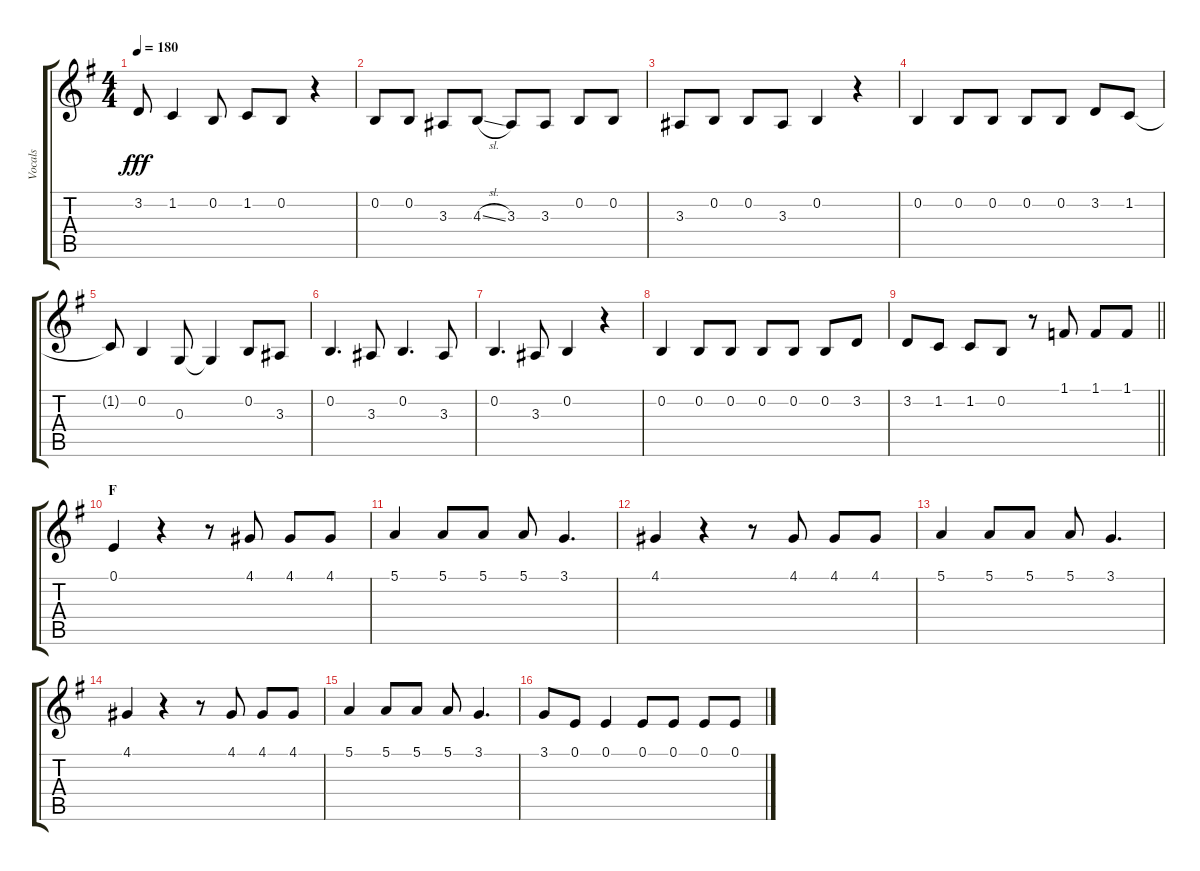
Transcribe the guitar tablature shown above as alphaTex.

\track ("Vocals" "Vocals") {instrument voiceoohs}
\staff {score tabs}
\tuning (E4 B3 G3 D3 A2 E2) {hide}
\ts (4 4)
\tempo 180
\clef g2
\ks g
3.2.8{dy fff} 1.2.4 0.2.8 1.2.8 0.2.8 r.4 |
0.2.8 0.2.8 3.3.8 4.3{sl}.8 3.3.8 3.3.8 0.2.8 0.2.8 |
3.3.8 0.2.8 0.2.8 3.3.8 0.2.4 r.4 |
0.2.4 0.2.8 0.2.8 0.2.8 0.2.8 3.2.8 1.2.8 |
1.2{t}.8 0.2.4 0.3.8 0.3{t}.4 0.2.8 3.3.8 |
0.2.4{d} 3.3.8 0.2.4{d} 3.3.8 |
0.2.4{d} 3.3.8 0.2.4 r.4 |
0.2.4 0.2.8 0.2.8 0.2.8 0.2.8 0.2.8 3.2.8 |
\barLineRight lightlight
3.2.8 1.2.8 1.2.8 0.2.8 r.8 1.1.8 1.1.8 1.1.8 |
\section ("" "F")
0.1.4 r.4 r.8 4.1.8 4.1.8 4.1.8 |
5.1.4 5.1.8 5.1.8 5.1.8 3.1.4{d} |
4.1.4 r.4 r.8 4.1.8 4.1.8 4.1.8 |
5.1.4 5.1.8 5.1.8 5.1.8 3.1.4{d} |
4.1.4 r.4 r.8 4.1.8 4.1.8 4.1.8 |
5.1.4 5.1.8 5.1.8 5.1.8 3.1.4{d} |
3.1.8 0.1.8 0.1.4 0.1.8 0.1.8 0.1.8 0.1.8
